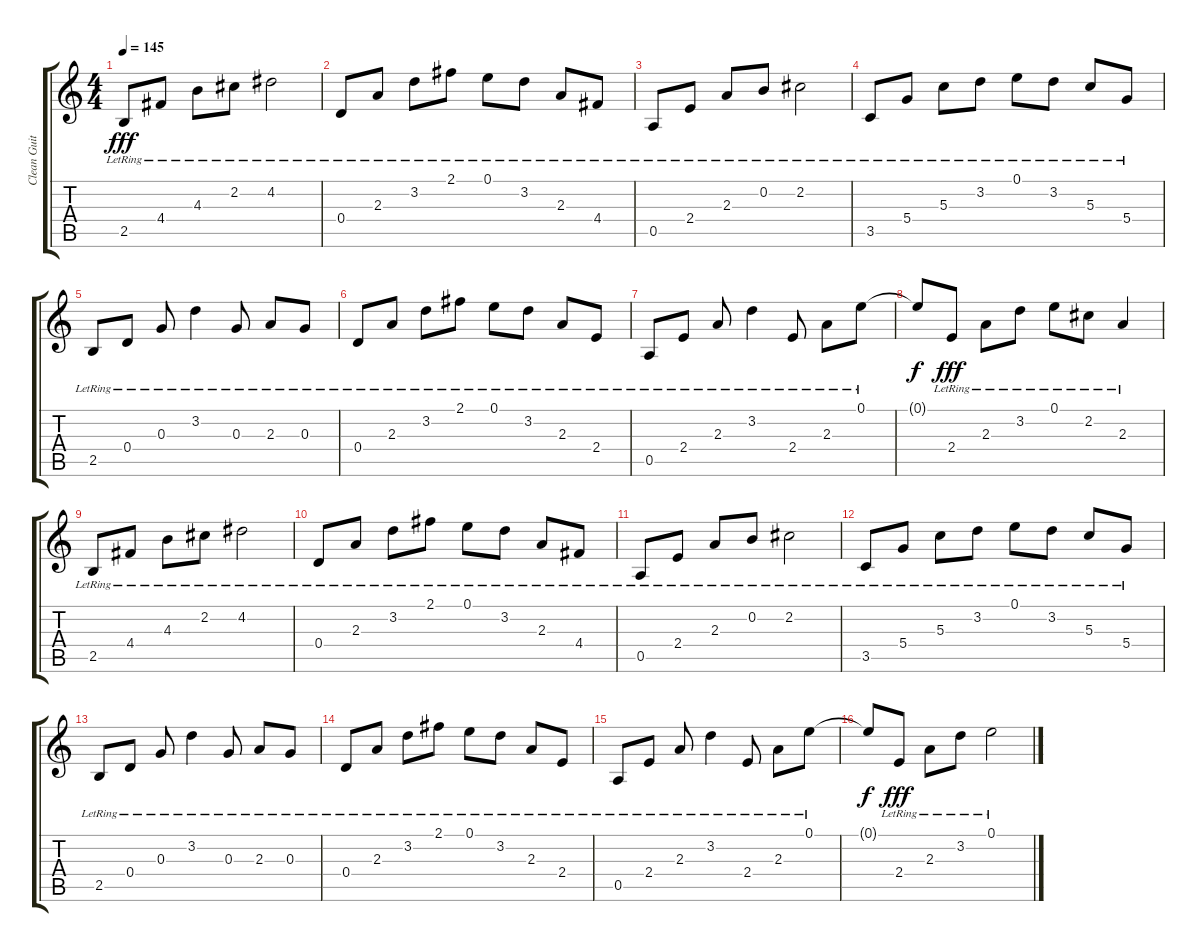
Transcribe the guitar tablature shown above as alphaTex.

\track ("Clean Guitar" "Clean Guit") {instrument electricguitarclean}
\staff {score tabs}
\tuning (E4 B3 G3 D3 A2 E2) {hide}
\ts (4 4)
\tempo 145
\clef g2
\ks c
2.5{lr}.8{dy fff} 4.4{lr}.8 4.3{lr}.8 2.2{lr}.8 4.2{lr}.2 |
0.4{lr}.8 2.3{lr}.8 3.2{lr}.8 2.1{lr}.8 0.1{lr}.8 3.2{lr}.8 2.3{lr}.8 4.4{lr}.8 |
0.5{lr}.8 2.4{lr}.8 2.3{lr}.8 0.2{lr}.8 2.2{lr}.2 |
3.5{lr}.8 5.4{lr}.8 5.3{lr}.8 3.2{lr}.8 0.1{lr}.8 3.2{lr}.8 5.3{lr}.8 5.4{lr}.8 |
2.5{lr}.8 0.4{lr}.8 0.3{lr}.8 3.2{lr}.4 0.3{lr}.8 2.3{lr}.8 0.3{lr}.8 |
0.4{lr}.8 2.3{lr}.8 3.2{lr}.8 2.1{lr}.8 0.1{lr}.8 3.2{lr}.8 2.3{lr}.8 2.4{lr}.8 |
0.5{lr}.8 2.4{lr}.8 2.3{lr}.8 3.2{lr}.4 2.4{lr}.8 2.3{lr}.8 0.1{lr}.8 |
0.1{t}.8{dy f} 2.4{lr}.8{dy fff} 2.3{lr}.8 3.2{lr}.8 0.1{lr}.8 2.2{lr}.8 2.3{lr}.4 |
2.5{lr}.8 4.4{lr}.8 4.3{lr}.8 2.2{lr}.8 4.2{lr}.2 |
0.4{lr}.8 2.3{lr}.8 3.2{lr}.8 2.1{lr}.8 0.1{lr}.8 3.2{lr}.8 2.3{lr}.8 4.4{lr}.8 |
0.5{lr}.8 2.4{lr}.8 2.3{lr}.8 0.2{lr}.8 2.2{lr}.2 |
3.5{lr}.8 5.4{lr}.8 5.3{lr}.8 3.2{lr}.8 0.1{lr}.8 3.2{lr}.8 5.3{lr}.8 5.4{lr}.8 |
2.5{lr}.8 0.4{lr}.8 0.3{lr}.8 3.2{lr}.4 0.3{lr}.8 2.3{lr}.8 0.3{lr}.8 |
0.4{lr}.8 2.3{lr}.8 3.2{lr}.8 2.1{lr}.8 0.1{lr}.8 3.2{lr}.8 2.3{lr}.8 2.4{lr}.8 |
0.5{lr}.8 2.4{lr}.8 2.3{lr}.8 3.2{lr}.4 2.4{lr}.8 2.3{lr}.8 0.1{lr}.8 |
0.1{t}.8{dy f} 2.4{lr}.8{dy fff} 2.3{lr}.8 3.2{lr}.8 0.1{lr}.2
